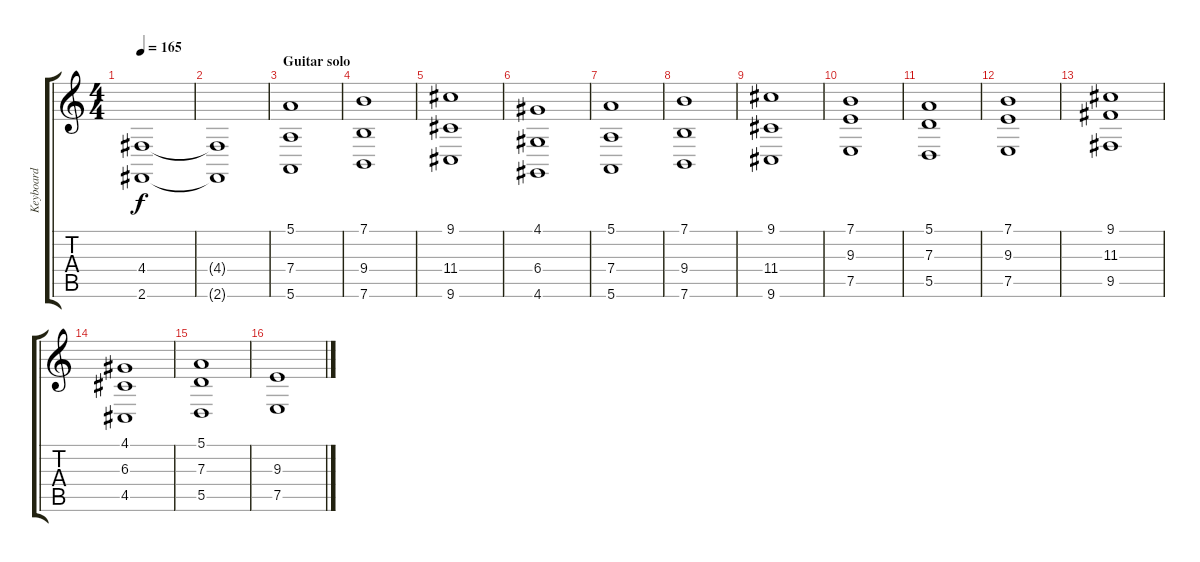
\track ("Keyboard" "Keyboard") {instrument stringensemble1}
\staff {score tabs}
\tuning (E4 B3 G3 D3 A2 E2) {hide}
\ts (4 4)
\tempo 165
\clef g2
\ks c
(4.4 2.6).1{dy f} |
(4.4{t} 2.6{t}).1 |
\section ("" "Guitar solo")
(5.1 7.4 5.6).1 |
(7.1 9.4 7.6).1 |
(9.1 11.4 9.6).1 |
(4.1 6.4 4.6).1 |
(5.1 7.4 5.6).1 |
(7.1 9.4 7.6).1 |
(9.1 11.4 9.6).1 |
(7.1 9.3 7.5).1 |
(5.1 7.3 5.5).1 |
(7.1 9.3 7.5).1 |
(9.1 11.3 9.5).1 |
(4.1 6.3 4.5).1 |
(5.1 7.3 5.5).1 |
(9.3 7.5).1
